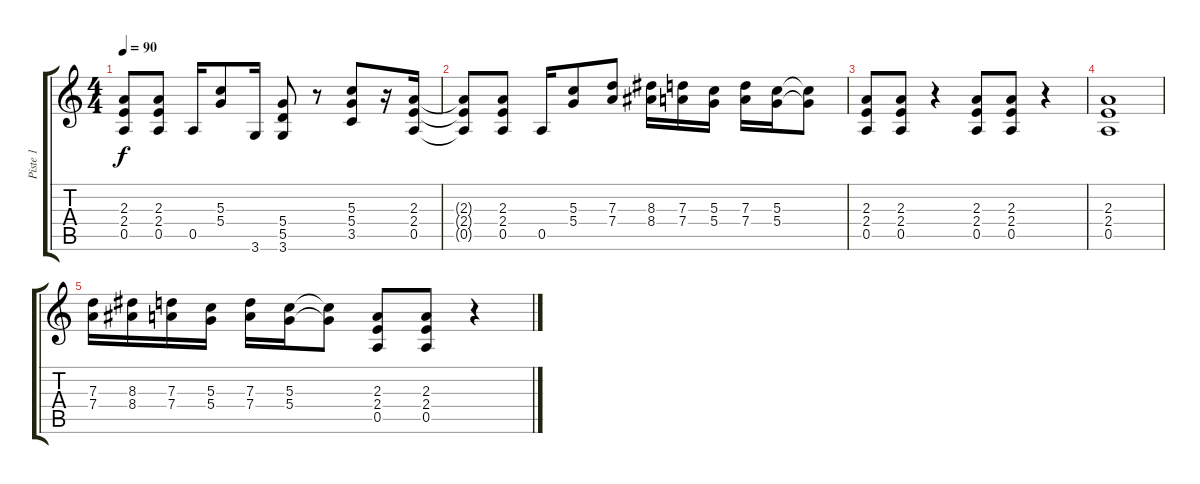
\track ("Piste 1" "Piste 1") {instrument overdrivenguitar}
\staff {score tabs}
\tuning (E4 B3 G3 D3 A2 E2) {hide}
\ts (4 4)
\tempo 90
\clef g2
\ks c
(2.3 2.4 0.5).8{dy f} (2.3 2.4 0.5).8 0.5.16 (5.3 5.4).8 3.6.16 (5.4 5.5 3.6).8 r.8 (5.3 5.4 3.5).8 r.16 (2.3 2.4 0.5).16 |
(2.3{t} 2.4{t} 0.5{t}).8 (2.3 2.4 0.5).8 0.5.16 (5.3 5.4).8 (7.3 7.4).8 (8.3 8.4).16 (7.3 7.4).16 (5.3 5.4).16 (7.3 7.4).16 (5.3 5.4).16 (5.3{t} 5.4{t}).8 |
(2.3 2.4 0.5).8 (2.3 2.4 0.5).8 r.4 (2.3 2.4 0.5).8 (2.3 2.4 0.5).8 r.4 |
(2.3 2.4 0.5).1 |
(7.3 7.4).16 (8.3 8.4).16 (7.3 7.4).16 (5.3 5.4).16 (7.3 7.4).16 (5.3 5.4).16 (5.3{t} 5.4{t}).8 (2.3 2.4 0.5).8 (2.3 2.4 0.5).8 r.4
